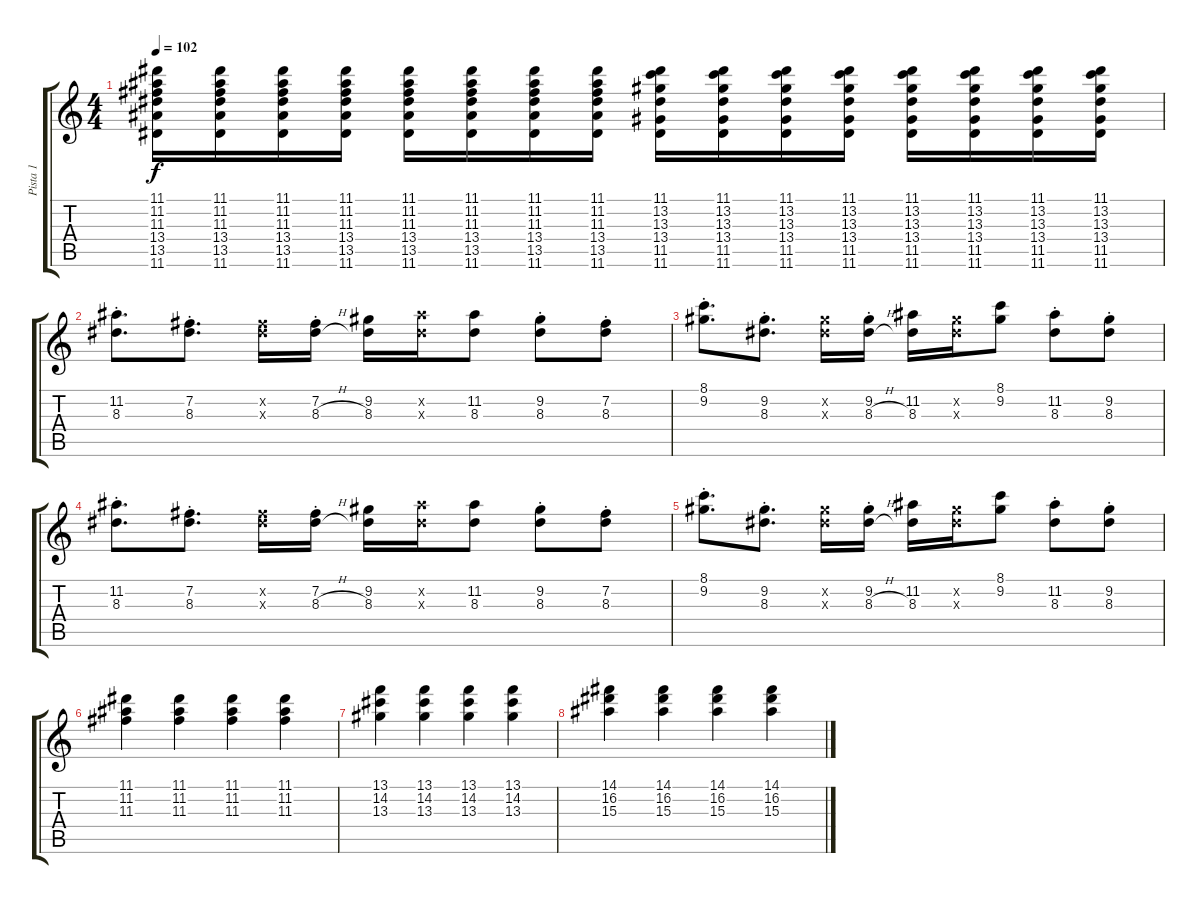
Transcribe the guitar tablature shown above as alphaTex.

\track ("Pista 1" "Pista 1") {instrument electricguitarjazz}
\staff {score tabs}
\tuning (E4 B3 G3 D3 A2 E2) {hide}
\ts (4 4)
\tempo 102
\clef g2
\ks c
(11.1 11.2 11.3 13.4 13.5 11.6).16{dy f} (11.1 11.2 11.3 13.4 13.5 11.6).16 (11.1 11.2 11.3 13.4 13.5 11.6).16 (11.1 11.2 11.3 13.4 13.5 11.6).16 (11.1 11.2 11.3 13.4 13.5 11.6).16 (11.1 11.2 11.3 13.4 13.5 11.6).16 (11.1 11.2 11.3 13.4 13.5 11.6).16 (11.1 11.2 11.3 13.4 13.5 11.6).16 (11.1 13.2 13.3 13.4 11.5 11.6).16 (11.1 13.2 13.3 13.4 11.5 11.6).16 (11.1 13.2 13.3 13.4 11.5 11.6).16 (11.1 13.2 13.3 13.4 11.5 11.6).16 (11.1 13.2 13.3 13.4 11.5 11.6).16 (11.1 13.2 13.3 13.4 11.5 11.6).16 (11.1 13.2 13.3 13.4 11.5 11.6).16 (11.1 13.2 13.3 13.4 11.5 11.6).16 |
(11.2{st} 8.3).8{d} (7.2 8.3{st}).8{d} (7.2{x} 8.3{x}).16 (7.2 8.3{h st}).16 (9.2 8.3).16 (11.2{x} 8.3{x}).16 (11.2 8.3).8 (9.2 8.3{st}).8 (7.2 8.3{st}).8 |
(8.1 9.2{st}).8{d} (9.2 8.3{st}).8{d} (9.2{x} 8.3{x}).16 (9.2 8.3{h st}).16 (11.2 8.3).16 (9.2{x} 8.3{x}).16 (8.1 9.2).8 (11.2 8.3{st}).8 (9.2 8.3{st}).8 |
(11.2{st} 8.3).8{d} (7.2 8.3{st}).8{d} (7.2{x} 8.3{x}).16 (7.2 8.3{h st}).16 (9.2 8.3).16 (11.2{x} 8.3{x}).16 (11.2 8.3).8 (9.2 8.3{st}).8 (7.2 8.3{st}).8 |
(8.1 9.2{st}).8{d} (9.2 8.3{st}).8{d} (9.2{x} 8.3{x}).16 (9.2 8.3{h st}).16 (11.2 8.3).16 (9.2{x} 8.3{x}).16 (8.1 9.2).8 (11.2 8.3{st}).8 (9.2 8.3{st}).8 |
(11.1 11.2 11.3).4 (11.1 11.2 11.3).4 (11.1 11.2 11.3).4 (11.1 11.2 11.3).4 |
(13.1 14.2 13.3).4 (13.1 14.2 13.3).4 (13.1 14.2 13.3).4 (13.1 14.2 13.3).4 |
(14.1 16.2 15.3).4 (14.1 16.2 15.3).4 (14.1 16.2 15.3).4 (14.1 16.2 15.3).4
